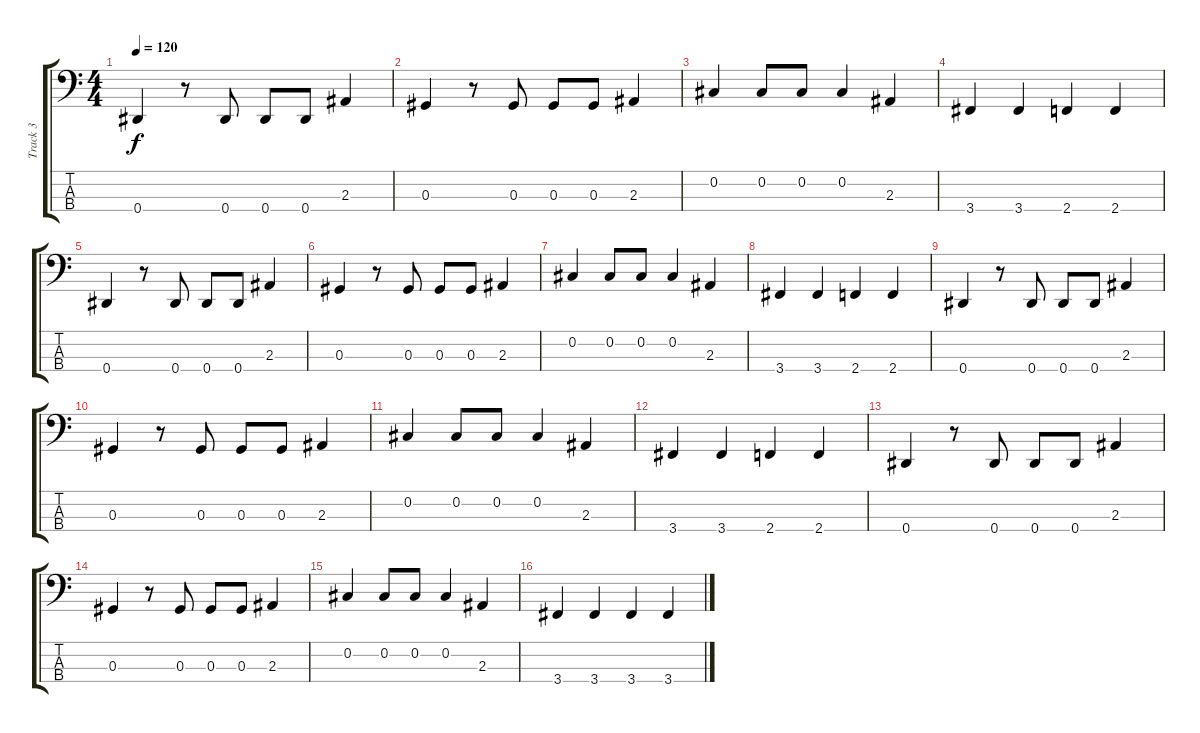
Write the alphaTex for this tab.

\track ("Track 3" "Track 3") {instrument electricbassfinger}
\staff {score tabs}
\tuning (Gb2 Db2 Ab1 Eb1) {hide}
\ts (4 4)
\tempo 120
\clef f4
\ks c
0.4.4{dy f instrument electricbassfinger} r.8 0.4.8 0.4.8 0.4.8 2.3.4 |
0.3.4 r.8 0.3.8 0.3.8 0.3.8 2.3.4 |
0.2.4 0.2.8 0.2.8 0.2.4 2.3.4 |
3.4.4 3.4.4 2.4.4 2.4.4 |
0.4.4 r.8 0.4.8 0.4.8 0.4.8 2.3.4 |
0.3.4 r.8 0.3.8 0.3.8 0.3.8 2.3.4 |
0.2.4 0.2.8 0.2.8 0.2.4 2.3.4 |
3.4.4 3.4.4 2.4.4 2.4.4 |
0.4.4 r.8 0.4.8 0.4.8 0.4.8 2.3.4 |
0.3.4 r.8 0.3.8 0.3.8 0.3.8 2.3.4 |
0.2.4 0.2.8 0.2.8 0.2.4 2.3.4 |
3.4.4 3.4.4 2.4.4 2.4.4 |
0.4.4 r.8 0.4.8 0.4.8 0.4.8 2.3.4 |
0.3.4 r.8 0.3.8 0.3.8 0.3.8 2.3.4 |
0.2.4 0.2.8 0.2.8 0.2.4 2.3.4 |
3.4.4 3.4.4 3.4.4 3.4.4
